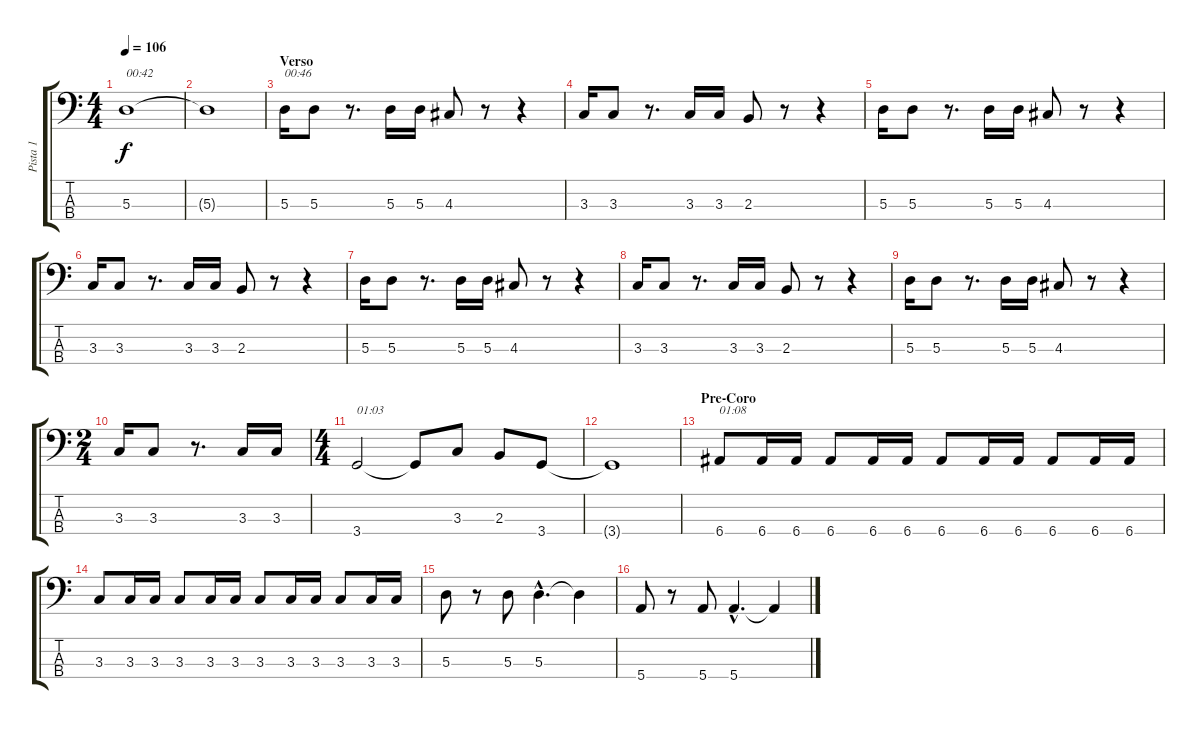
\track ("Pista 1" "Pista 1") {instrument electricbasspick}
\staff {score tabs}
\tuning (G2 D2 A1 E1) {hide}
\ts (4 4)
\tempo 106
\clef f4
\ks c
5.3.1{txt "00:42" dy f} |
5.3{t}.1 |
\section ("" "Verso")
5.3.16{txt "00:46"} 5.3.8 r.8{d} 5.3.16 5.3.16 4.3.8 r.8 r.4 |
3.3.16 3.3.8 r.8{d} 3.3.16 3.3.16 2.3.8 r.8 r.4 |
5.3.16 5.3.8 r.8{d} 5.3.16 5.3.16 4.3.8 r.8 r.4 |
3.3.16 3.3.8 r.8{d} 3.3.16 3.3.16 2.3.8 r.8 r.4 |
5.3.16 5.3.8 r.8{d} 5.3.16 5.3.16 4.3.8 r.8 r.4 |
3.3.16 3.3.8 r.8{d} 3.3.16 3.3.16 2.3.8 r.8 r.4 |
5.3.16 5.3.8 r.8{d} 5.3.16 5.3.16 4.3.8 r.8 r.4 |
\ts (2 4)
3.3.16 3.3.8 r.8{d} 3.3.16 3.3.16 |
\ts (4 4)
3.4.2{txt "01:03"} 3.4{t}.8 3.3.8 2.3.8 3.4.8 |
3.4{t}.1 |
\section ("" "Pre-Coro")
6.4.8{txt "01:08"} 6.4.16 6.4.16 6.4.8 6.4.16 6.4.16 6.4.8 6.4.16 6.4.16 6.4.8 6.4.16 6.4.16 |
3.3.8 3.3.16 3.3.16 3.3.8 3.3.16 3.3.16 3.3.8 3.3.16 3.3.16 3.3.8 3.3.16 3.3.16 |
5.3.8 r.8 5.3.8 5.3{hac}.4{d} 5.3{t}.4 |
5.4.8 r.8 5.4.8 5.4{hac}.4{d} 5.4{t}.4
